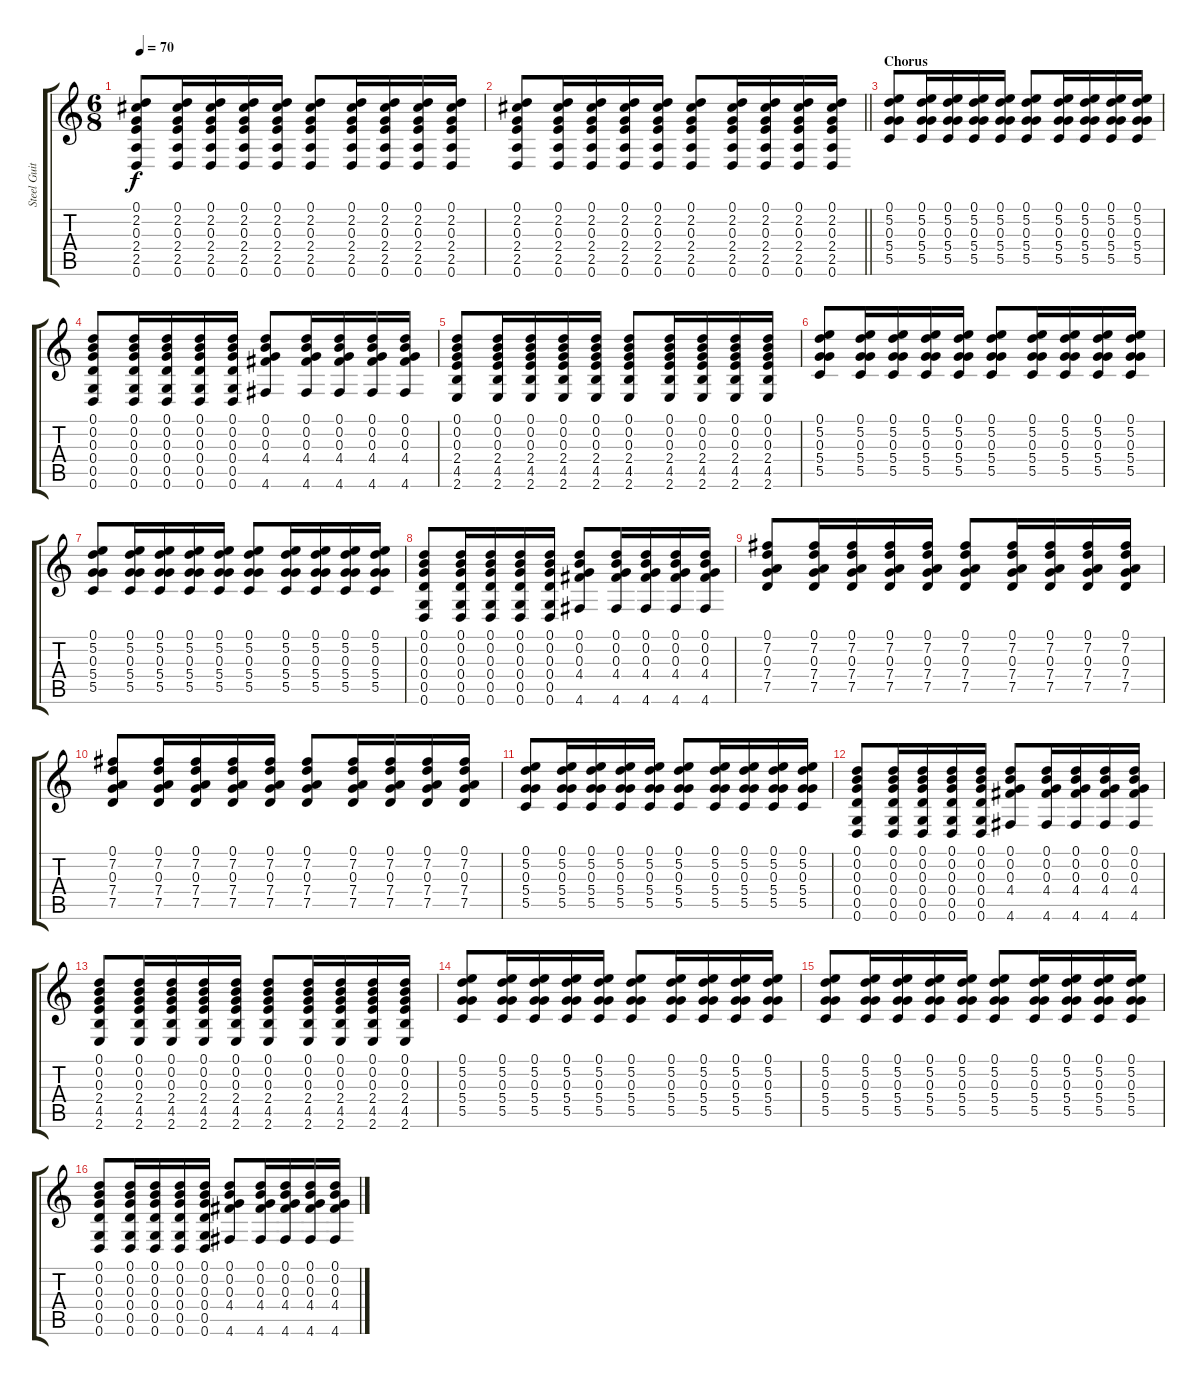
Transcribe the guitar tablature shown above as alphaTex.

\track ("Steel Guitar" "Steel Guit") {instrument acousticguitarsteel}
\staff {score tabs}
\tuning (D4 B3 G3 D3 G2 D2) {hide}
\ts (6 8)
\tempo 70
\clef g2
\ks c
(0.1 2.2 0.3 2.4 2.5 0.6).8{dy f} (0.1 2.2 0.3 2.4 2.5 0.6).16 (0.1 2.2 0.3 2.4 2.5 0.6).16 (0.1 2.2 0.3 2.4 2.5 0.6).16 (0.1 2.2 0.3 2.4 2.5 0.6).16 (0.1 2.2 0.3 2.4 2.5 0.6).8 (0.1 2.2 0.3 2.4 2.5 0.6).16 (0.1 2.2 0.3 2.4 2.5 0.6).16 (0.1 2.2 0.3 2.4 2.5 0.6).16 (0.1 2.2 0.3 2.4 2.5 0.6).16 |
\barLineRight lightlight
(0.1 2.2 0.3 2.4 2.5 0.6).8 (0.1 2.2 0.3 2.4 2.5 0.6).16 (0.1 2.2 0.3 2.4 2.5 0.6).16 (0.1 2.2 0.3 2.4 2.5 0.6).16 (0.1 2.2 0.3 2.4 2.5 0.6).16 (0.1 2.2 0.3 2.4 2.5 0.6).8 (0.1 2.2 0.3 2.4 2.5 0.6).16 (0.1 2.2 0.3 2.4 2.5 0.6).16 (0.1 2.2 0.3 2.4 2.5 0.6).16 (0.1 2.2 0.3 2.4 2.5 0.6).16 |
\section ("" "Chorus")
(0.1 5.2 0.3 5.4 5.5).8 (0.1 5.2 0.3 5.4 5.5).16 (0.1 5.2 0.3 5.4 5.5).16 (0.1 5.2 0.3 5.4 5.5).16 (0.1 5.2 0.3 5.4 5.5).16 (0.1 5.2 0.3 5.4 5.5).8 (0.1 5.2 0.3 5.4 5.5).16 (0.1 5.2 0.3 5.4 5.5).16 (0.1 5.2 0.3 5.4 5.5).16 (0.1 5.2 0.3 5.4 5.5).16 |
(0.1 0.2 0.3 0.4 0.5 0.6).8 (0.1 0.2 0.3 0.4 0.5 0.6).16 (0.1 0.2 0.3 0.4 0.5 0.6).16 (0.1 0.2 0.3 0.4 0.5 0.6).16 (0.1 0.2 0.3 0.4 0.5 0.6).16 (0.1 0.2 0.3 4.4 4.6).8 (0.1 0.2 0.3 4.4 4.6).16 (0.1 0.2 0.3 4.4 4.6).16 (0.1 0.2 0.3 4.4 4.6).16 (0.1 0.2 0.3 4.4 4.6).16 |
(0.1 0.2 0.3 2.4 4.5 2.6).8 (0.1 0.2 0.3 2.4 4.5 2.6).16 (0.1 0.2 0.3 2.4 4.5 2.6).16 (0.1 0.2 0.3 2.4 4.5 2.6).16 (0.1 0.2 0.3 2.4 4.5 2.6).16 (0.1 0.2 0.3 2.4 4.5 2.6).8 (0.1 0.2 0.3 2.4 4.5 2.6).16 (0.1 0.2 0.3 2.4 4.5 2.6).16 (0.1 0.2 0.3 2.4 4.5 2.6).16 (0.1 0.2 0.3 2.4 4.5 2.6).16 |
(0.1 5.2 0.3 5.4 5.5).8 (0.1 5.2 0.3 5.4 5.5).16 (0.1 5.2 0.3 5.4 5.5).16 (0.1 5.2 0.3 5.4 5.5).16 (0.1 5.2 0.3 5.4 5.5).16 (0.1 5.2 0.3 5.4 5.5).8 (0.1 5.2 0.3 5.4 5.5).16 (0.1 5.2 0.3 5.4 5.5).16 (0.1 5.2 0.3 5.4 5.5).16 (0.1 5.2 0.3 5.4 5.5).16 |
(0.1 5.2 0.3 5.4 5.5).8 (0.1 5.2 0.3 5.4 5.5).16 (0.1 5.2 0.3 5.4 5.5).16 (0.1 5.2 0.3 5.4 5.5).16 (0.1 5.2 0.3 5.4 5.5).16 (0.1 5.2 0.3 5.4 5.5).8 (0.1 5.2 0.3 5.4 5.5).16 (0.1 5.2 0.3 5.4 5.5).16 (0.1 5.2 0.3 5.4 5.5).16 (0.1 5.2 0.3 5.4 5.5).16 |
(0.1 0.2 0.3 0.4 0.5 0.6).8 (0.1 0.2 0.3 0.4 0.5 0.6).16 (0.1 0.2 0.3 0.4 0.5 0.6).16 (0.1 0.2 0.3 0.4 0.5 0.6).16 (0.1 0.2 0.3 0.4 0.5 0.6).16 (0.1 0.2 0.3 4.4 4.6).8 (0.1 0.2 0.3 4.4 4.6).16 (0.1 0.2 0.3 4.4 4.6).16 (0.1 0.2 0.3 4.4 4.6).16 (0.1 0.2 0.3 4.4 4.6).16 |
(0.1 7.2 0.3 7.4 7.5).8 (0.1 7.2 0.3 7.4 7.5).16 (0.1 7.2 0.3 7.4 7.5).16 (0.1 7.2 0.3 7.4 7.5).16 (0.1 7.2 0.3 7.4 7.5).16 (0.1 7.2 0.3 7.4 7.5).8 (0.1 7.2 0.3 7.4 7.5).16 (0.1 7.2 0.3 7.4 7.5).16 (0.1 7.2 0.3 7.4 7.5).16 (0.1 7.2 0.3 7.4 7.5).16 |
(0.1 7.2 0.3 7.4 7.5).8 (0.1 7.2 0.3 7.4 7.5).16 (0.1 7.2 0.3 7.4 7.5).16 (0.1 7.2 0.3 7.4 7.5).16 (0.1 7.2 0.3 7.4 7.5).16 (0.1 7.2 0.3 7.4 7.5).8 (0.1 7.2 0.3 7.4 7.5).16 (0.1 7.2 0.3 7.4 7.5).16 (0.1 7.2 0.3 7.4 7.5).16 (0.1 7.2 0.3 7.4 7.5).16 |
(0.1 5.2 0.3 5.4 5.5).8 (0.1 5.2 0.3 5.4 5.5).16 (0.1 5.2 0.3 5.4 5.5).16 (0.1 5.2 0.3 5.4 5.5).16 (0.1 5.2 0.3 5.4 5.5).16 (0.1 5.2 0.3 5.4 5.5).8 (0.1 5.2 0.3 5.4 5.5).16 (0.1 5.2 0.3 5.4 5.5).16 (0.1 5.2 0.3 5.4 5.5).16 (0.1 5.2 0.3 5.4 5.5).16 |
(0.1 0.2 0.3 0.4 0.5 0.6).8 (0.1 0.2 0.3 0.4 0.5 0.6).16 (0.1 0.2 0.3 0.4 0.5 0.6).16 (0.1 0.2 0.3 0.4 0.5 0.6).16 (0.1 0.2 0.3 0.4 0.5 0.6).16 (0.1 0.2 0.3 4.4 4.6).8 (0.1 0.2 0.3 4.4 4.6).16 (0.1 0.2 0.3 4.4 4.6).16 (0.1 0.2 0.3 4.4 4.6).16 (0.1 0.2 0.3 4.4 4.6).16 |
(0.1 0.2 0.3 2.4 4.5 2.6).8 (0.1 0.2 0.3 2.4 4.5 2.6).16 (0.1 0.2 0.3 2.4 4.5 2.6).16 (0.1 0.2 0.3 2.4 4.5 2.6).16 (0.1 0.2 0.3 2.4 4.5 2.6).16 (0.1 0.2 0.3 2.4 4.5 2.6).8 (0.1 0.2 0.3 2.4 4.5 2.6).16 (0.1 0.2 0.3 2.4 4.5 2.6).16 (0.1 0.2 0.3 2.4 4.5 2.6).16 (0.1 0.2 0.3 2.4 4.5 2.6).16 |
(0.1 5.2 0.3 5.4 5.5).8 (0.1 5.2 0.3 5.4 5.5).16 (0.1 5.2 0.3 5.4 5.5).16 (0.1 5.2 0.3 5.4 5.5).16 (0.1 5.2 0.3 5.4 5.5).16 (0.1 5.2 0.3 5.4 5.5).8 (0.1 5.2 0.3 5.4 5.5).16 (0.1 5.2 0.3 5.4 5.5).16 (0.1 5.2 0.3 5.4 5.5).16 (0.1 5.2 0.3 5.4 5.5).16 |
(0.1 5.2 0.3 5.4 5.5).8 (0.1 5.2 0.3 5.4 5.5).16 (0.1 5.2 0.3 5.4 5.5).16 (0.1 5.2 0.3 5.4 5.5).16 (0.1 5.2 0.3 5.4 5.5).16 (0.1 5.2 0.3 5.4 5.5).8 (0.1 5.2 0.3 5.4 5.5).16 (0.1 5.2 0.3 5.4 5.5).16 (0.1 5.2 0.3 5.4 5.5).16 (0.1 5.2 0.3 5.4 5.5).16 |
(0.1 0.2 0.3 0.4 0.5 0.6).8 (0.1 0.2 0.3 0.4 0.5 0.6).16 (0.1 0.2 0.3 0.4 0.5 0.6).16 (0.1 0.2 0.3 0.4 0.5 0.6).16 (0.1 0.2 0.3 0.4 0.5 0.6).16 (0.1 0.2 0.3 4.4 4.6).8 (0.1 0.2 0.3 4.4 4.6).16 (0.1 0.2 0.3 4.4 4.6).16 (0.1 0.2 0.3 4.4 4.6).16 (0.1 0.2 0.3 4.4 4.6).16
